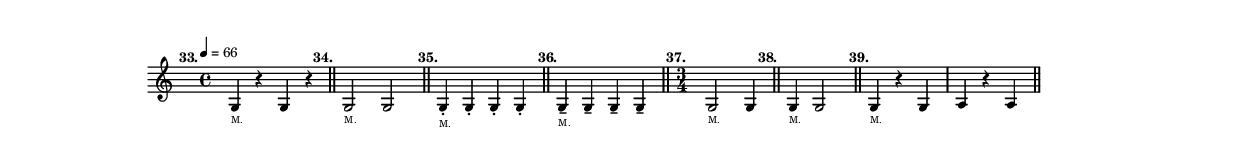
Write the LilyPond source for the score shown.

\version "2.24.1"
\language "english"
\paper {
#'(set-paper-size "letter")
}

\layout {
	#(layout-set-staff-size 12)
}

\score {
	\layout {
		\context {
			\Score
			\omit BarNumber
		}
	}
	\new Staff \with {
	}{
		\relative {
			\key c \major 
			\time 4/4
			\tempo 4 = 66
			  g4 ^\markup \translate #'(-5 . 0) \bold "33." _\markup \teeny "M." r4 g4 r4
			\bar "||"
			| g2 ^\markup \translate #'(-3 . 0) \bold "34." _\markup \teeny "M." g2
			\bar "||"
			| g4 -. ^\markup \translate #'(-2 . 0) \bold "35." _\markup \teeny "M." g4 -. g4 -. g4 -.
			\bar "||"
			| g4 -- ^\markup \translate #'(-2 . 0) \bold "36." _\markup \teeny "M." g4 -- g4 -- g4 --
			\bar "||"
			\time 3/4
			| g2 ^\markup \translate #'(-4 . 0) \bold "37." _\markup \teeny "M." g4
			\bar "||"
			| g4 ^\markup \translate #'(-3 . 0) \bold "38." _\markup \teeny "M." g2
			\bar "||"
			| g4 ^\markup \translate #'(-2 . 0) \bold "39." _\markup \teeny "M." r4 g4
			| a4 r4 a4
			\bar "||"
  	}
	}
}
